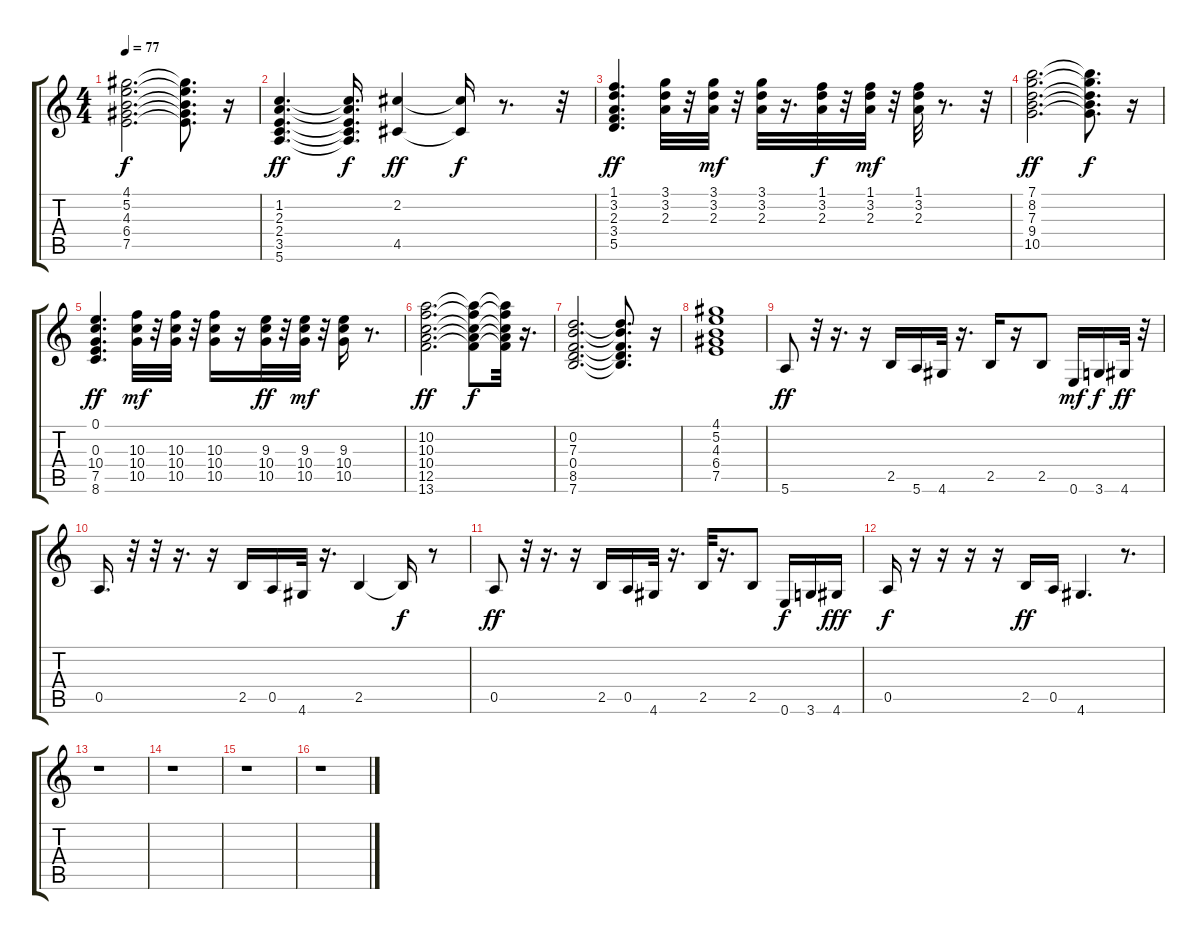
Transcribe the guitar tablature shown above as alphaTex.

\track "" {instrument distortionguitar}
\staff {score tabs}
\tuning (E4 B3 G3 D3 A2 E2) {hide}
\ts (4 4)
\tempo 77
\clef g2
\ks c
(4.1 5.2 4.3 6.4 7.5).2{d dy f} (4.1{t} 5.2{t} 4.3{t} 6.4{t} 7.5{t}).8{d} r.16 |
(1.2 2.3 2.4 3.5 5.6).4{d dy ff} (1.2{t} 2.3{t} 2.4{t} 3.5{t} 5.6{t}).16{d dy f} (2.2 4.5).4{dy ff} (2.2{t} 4.5{t}).16{dy f} r.8{d} r.32 |
(1.1 3.2 2.3 3.4 5.5).4{d dy ff} (3.1 3.2 2.3).32 r.32 (3.1 3.2 2.3).32{dy mf} r.32 (3.1 3.2 2.3).32 r.16{d} (1.1 3.2 2.3).32{dy f} r.32 (1.1 3.2 2.3).32{dy mf} r.32 (1.1 3.2 2.3).32 r.8{d} r.32 |
(7.1 8.2 7.3 9.4 10.5).2{d dy ff} (7.1{t} 8.2{t} 7.3{t} 9.4{t} 10.5{t}).8{d dy f} r.16 |
(0.1 0.3 10.4 7.5 8.6).4{d dy ff} (10.3 10.4 10.5).32{dy mf} r.32 (10.3 10.4 10.5).32 r.32 (10.3 10.4 10.5).16 r.16 (9.3 10.4 10.5).32{dy ff} r.32 (9.3 10.4 10.5).32{dy mf} r.32 (9.3 10.4 10.5).16 r.8{d} |
(10.2 10.3 10.4 12.5 13.6).2{d dy ff} (10.2{t} 10.3{t} 10.4{t} 12.5{t} 13.6{t}).8{dy f} (10.2{t} 10.3{t} 10.4{t} 12.5{t} 13.6{t}).32 r.16{d} |
(0.2 7.3 0.4 8.5 7.6).2{d} (0.2{t} 7.3{t} 0.4{t} 8.5{t} 7.6{t}).8{d} r.16 |
(4.1 5.2 4.3 6.4 7.5).1 |
5.6.8{dy ff instrument distortionguitar} r.32 r.16{d} r.16 2.5.16 5.6.16 4.6.32 r.16{d} 2.5.16 r.16 2.5.8 0.6.16{dy mf} 3.6.16{dy f} 4.6.32{dy ff} r.32 |
0.5.16{d} r.32 r.32 r.16{d} r.16 2.5.16 0.5.16 4.6.32 r.16{d} 2.5.4 2.5{t}.16{dy f} r.8 |
0.5.8{dy ff} r.32 r.16{d} r.16 2.5.16 0.5.16 4.6.32 r.16{d} 2.5.32 r.16{d} 2.5.8 0.6.16{dy f} 3.6.16 4.6.16{dy fff} |
0.5.16{dy f} r.16 r.16 r.16 r.16 2.5.16{dy ff} 0.5.16 4.6.4{d} r.8{d} |
r.1 |
r.1 |
r.1 |
r.1
